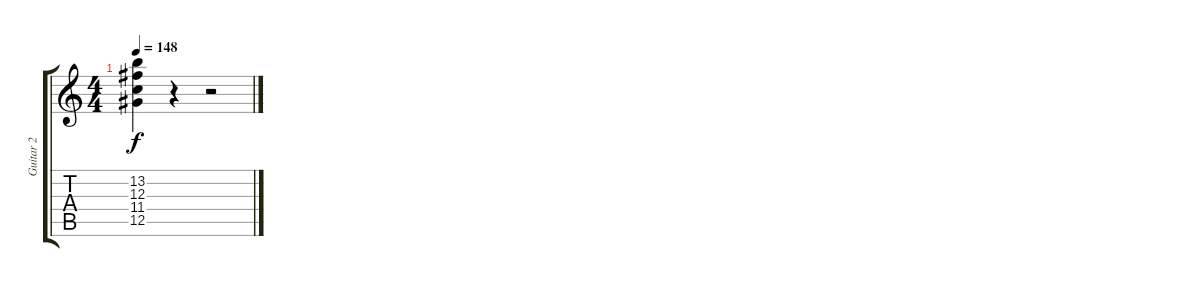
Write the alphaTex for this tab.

\track ("Guitar 2" "Guitar 2") {instrument overdrivenguitar}
\staff {score tabs}
\tuning (Eb4 Bb3 Gb3 Db3 Ab2 Eb2) {hide}
\ts (4 4)
\tempo 148
\clef g2
\ks c
(13.2 12.3 11.4 12.5).4{dy f} r.4 r.2
